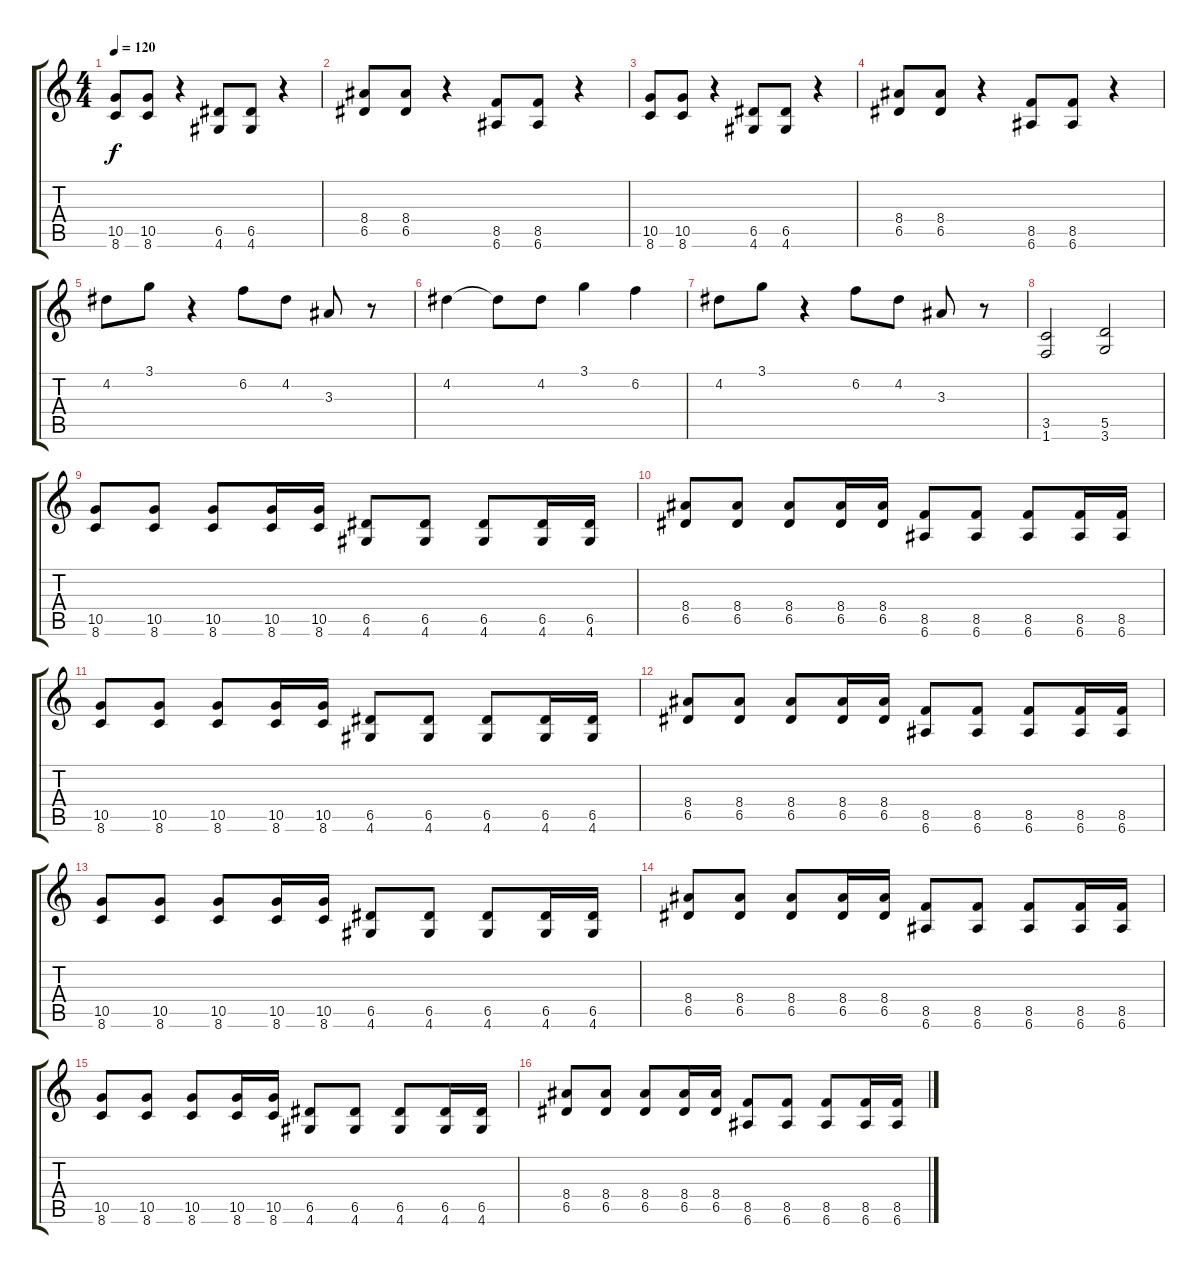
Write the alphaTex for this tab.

\track "" {instrument overdrivenguitar}
\staff {score tabs}
\tuning (E4 B3 G3 D3 A2 E2) {hide}
\ts (4 4)
\tempo 120
\clef g2
\ks c
(10.5 8.6).8{dy f} (10.5 8.6).8 r.4 (6.5 4.6).8 (6.5 4.6).8 r.4 |
(8.4 6.5).8 (8.4 6.5).8 r.4 (8.5 6.6).8 (8.5 6.6).8 r.4 |
(10.5 8.6).8 (10.5 8.6).8 r.4 (6.5 4.6).8 (6.5 4.6).8 r.4 |
(8.4 6.5).8 (8.4 6.5).8 r.4 (8.5 6.6).8 (8.5 6.6).8 r.4 |
4.2.8 3.1.8 r.4 6.2.8 4.2.8 3.3.8 r.8 |
4.2.4 4.2{t}.8 4.2.8 3.1.4 6.2.4 |
4.2.8 3.1.8 r.4 6.2.8 4.2.8 3.3.8 r.8 |
(3.5 1.6).2{txt ""} (5.5 3.6).2 |
(10.5 8.6).8 (10.5 8.6).8 (10.5 8.6).8 (10.5 8.6).16 (10.5 8.6).16 (6.5 4.6).8 (6.5 4.6).8 (6.5 4.6).8 (6.5 4.6).16 (6.5 4.6).16 |
(8.4 6.5).8 (8.4 6.5).8 (8.4 6.5).8 (8.4 6.5).16 (8.4 6.5).16 (8.5 6.6).8 (8.5 6.6).8 (8.5 6.6).8 (8.5 6.6).16 (8.5 6.6).16 |
(10.5 8.6).8 (10.5 8.6).8 (10.5 8.6).8 (10.5 8.6).16 (10.5 8.6).16 (6.5 4.6).8 (6.5 4.6).8 (6.5 4.6).8 (6.5 4.6).16 (6.5 4.6).16 |
(8.4 6.5).8 (8.4 6.5).8 (8.4 6.5).8 (8.4 6.5).16 (8.4 6.5).16 (8.5 6.6).8 (8.5 6.6).8 (8.5 6.6).8 (8.5 6.6).16 (8.5 6.6).16 |
(10.5 8.6).8 (10.5 8.6).8 (10.5 8.6).8 (10.5 8.6).16 (10.5 8.6).16 (6.5 4.6).8 (6.5 4.6).8 (6.5 4.6).8 (6.5 4.6).16 (6.5 4.6).16 |
(8.4 6.5).8 (8.4 6.5).8 (8.4 6.5).8 (8.4 6.5).16 (8.4 6.5).16 (8.5 6.6).8 (8.5 6.6).8 (8.5 6.6).8 (8.5 6.6).16 (8.5 6.6).16 |
(10.5 8.6).8 (10.5 8.6).8 (10.5 8.6).8 (10.5 8.6).16 (10.5 8.6).16 (6.5 4.6).8 (6.5 4.6).8 (6.5 4.6).8 (6.5 4.6).16 (6.5 4.6).16 |
(8.4 6.5).8 (8.4 6.5).8 (8.4 6.5).8 (8.4 6.5).16 (8.4 6.5).16 (8.5 6.6).8 (8.5 6.6).8 (8.5 6.6).8 (8.5 6.6).16 (8.5 6.6).16
